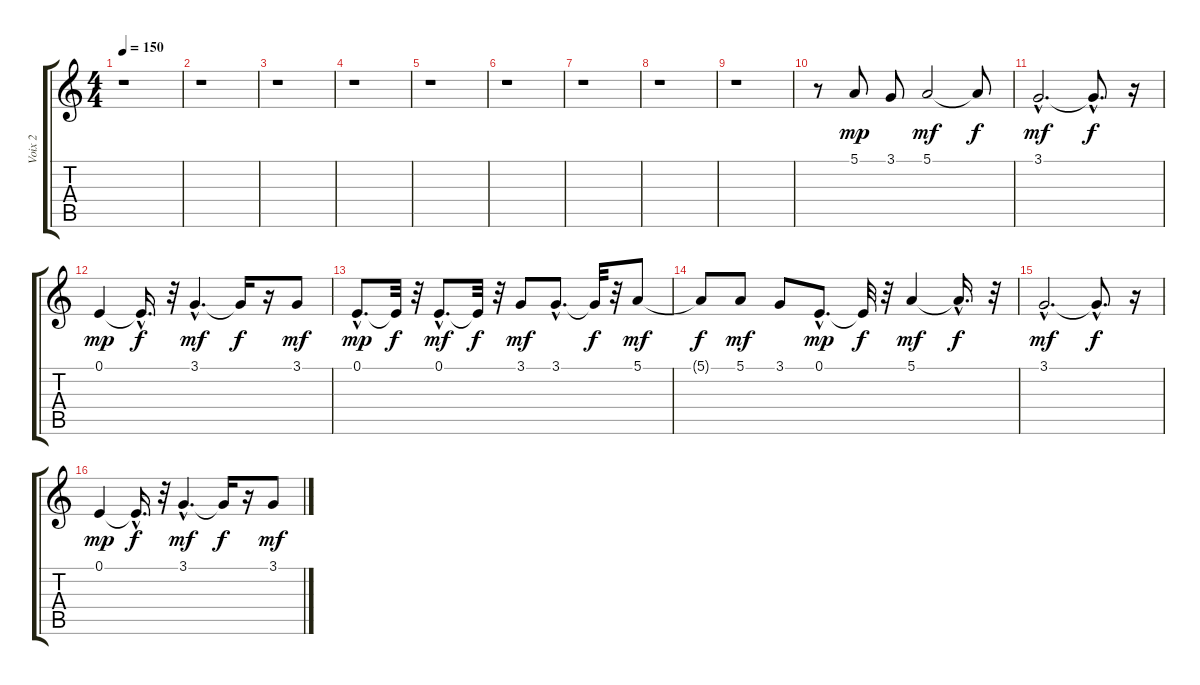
\track ("Voix 2" "Voix 2") {instrument trombone}
\staff {score tabs}
\tuning (E4 B3 G3 D3 A2 E2) {hide}
\ts (4 4)
\tempo 150
\clef g2
\ks c
r.1{dy f} |
r.1 |
r.1 |
r.1 |
r.1 |
r.1 |
r.1 |
r.1 |
r.1 |
r.8 5.1.8{dy mp} 3.1.8 5.1.2{dy mf} 5.1{t}.8{dy f} |
3.1{hac}.2{d dy mf} 3.1{hac t}.8{d dy f} r.16 |
0.1.4{dy mp} 0.1{hac t}.16{d dy f} r.32 3.1{hac}.4{d dy mf} 3.1{t}.16{dy f} r.16 3.1.8{dy mf} |
0.1{hac}.8{d dy mp} 0.1{t}.32{dy f} r.32 0.1{hac}.8{d dy mf} 0.1{t}.32{dy f} r.32 3.1.8{dy mf} 3.1{hac}.8{d} 3.1{t}.32{dy f} r.32 5.1.8{dy mf} |
5.1{t}.8{dy f} 5.1.8{dy mf} 3.1.8 0.1{hac}.8{d dy mp} 0.1{t}.32{dy f} r.32 5.1.4{dy mf} 5.1{hac t}.16{d dy f} r.32 |
3.1{hac}.2{d dy mf} 3.1{hac t}.8{d dy f} r.16 |
0.1.4{dy mp} 0.1{hac t}.16{d dy f} r.32 3.1{hac}.4{d dy mf} 3.1{t}.16{dy f} r.16 3.1.8{dy mf}
